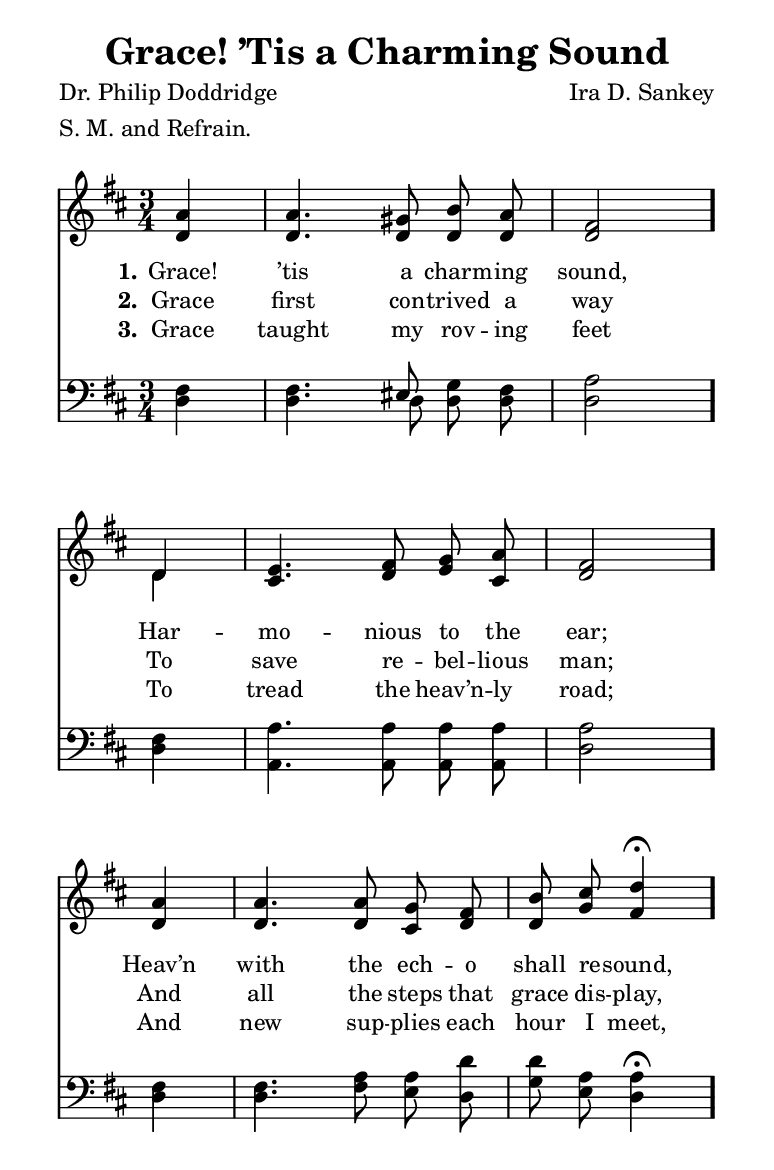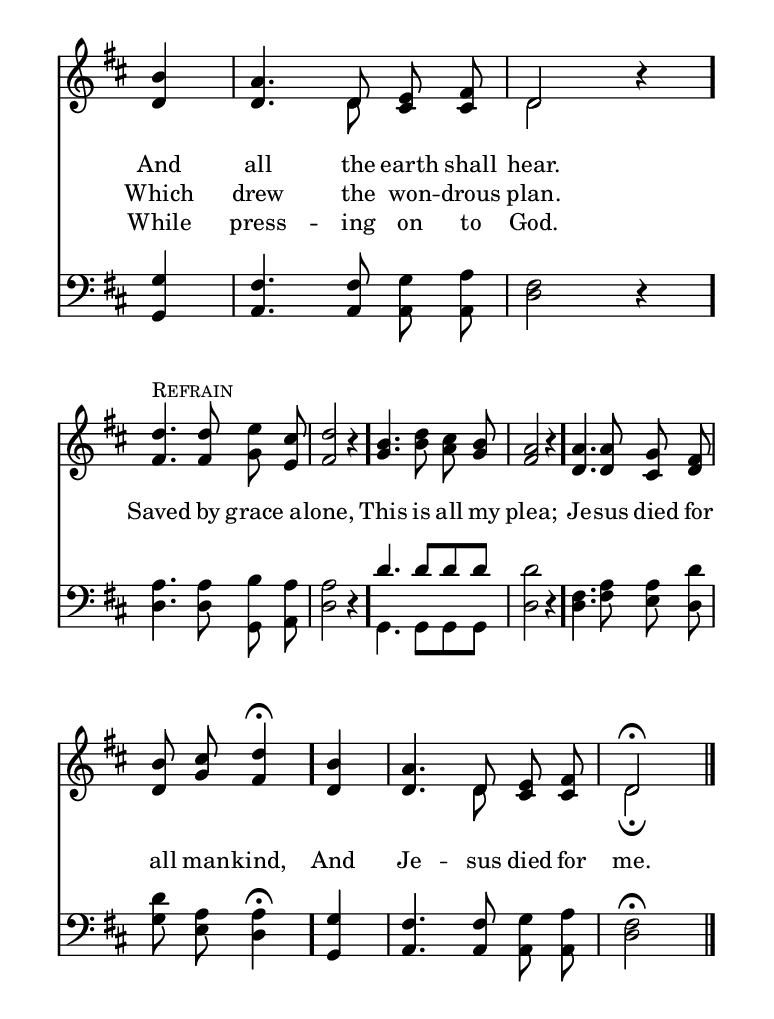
\include "common/global.ily"
\paper {
  \include "common/paper.ily"
  %ragged-bottom = ##t
  ragged-last-bottom = ##t
  %systems-per-page = ##f
  %page-count = ##f
}

\header{
  hymnnumber = "13"
  title = "Grace! ’Tis a Charming Sound"
  tunename = ""
  meter = "S. M. and Refrain."
  poet = "Dr. Philip Doddridge"
  composer = "Ira D. Sankey"
  %copyright = ""
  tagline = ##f
}

phraseA = { c4. c8 c8 c8 | c2 }
% for fermata in MIDI
% TODO make four fermatas (in typesetting) two
ta = { \tempo 4=80 }
tb = { \tempo 4=40 }

patternA = { \ta c4           | c4. c8 c8 c8 | c2           } % Line 1, 2
patternB = { \ta c4. c8 c8 c8 | c8 c8 \tb c4 \fermata } % Refrain line 3
patternC = { \ta c4           | \patternB                   } % Line 3
patternD = { \ta c4. c8 c8 c8 | c2 c4                       } % Refrain line 1, 2
patternE = { \ta c4           | \patternD                   } % Line 4
patternF = { \ta c4           | c4. c8 c8 c8 | \tb c2 \fermata } % Refrain line 4

global = {
  \include "common/overrides.ily"
  %\autoBeamOff
  \override Staff.TimeSignature.style = #'numbered
  \time 3/4
  \override Score.MetronomeMark.transparent = ##t % hide all fermata changes too
  \ta
  \key d \major
  \partial 4
  \autoBeamOff
}

notesSoprano = {
\global
\relative c'' {

  \changePitch \patternA { a | a gis b a  | fis     }
  \changePitch \patternA { d | e fis g a  | fis     }
  \changePitch \patternC { a | a a g fis  | b cis d }
  \changePitch \patternE { b | a d, e fis | d r     }

  << s^\markup { \small \caps "Refrain" }
  \changePitch \patternD {     d' d e cis | d r       } >>
  \changePitch \patternD {     b d cis b  | a r       }
  \changePitch \patternB {     a a g fis  | b cis d   }
  \changePitch \patternF { b | a d, e fis | d         }

  \bar "|."

}
}

notesAlto = {
\global
\relative e' {

  \changePitch \patternA { d | d d d d     | d       }
  \changePitch \patternA { d | cis d e cis | d       }
  \changePitch \patternC { d | d d cis d   | d g fis }
  \changePitch \patternE { d | d d cis cis | d r     }

  \changePitch \patternD {     fis fis g e | fis r   }
  \changePitch \patternD {     g b a g     | fis r   }
  \changePitch \patternB {     d d cis d   | d g fis }
  \changePitch \patternF { d | d d cis cis | d       }

}
}

notesTenor = {
\global
\relative a {

  \changePitch \patternA { fis | fis eis g fis | a     }
  \changePitch \patternA { fis | a a a a       | a     }
  \changePitch \patternC { fis | fis a a d     | d a a }
  \changePitch \patternE { g   | fis fis g a   | fis r }

  \changePitch \patternD {     a a b a     | a r   }
  \changePitch \patternD {     d d d d     | d r   }
  \changePitch \patternB {     fis, a a d  | d a a }
  \changePitch \patternF { g | fis fis g a | fis   }

}
}

notesBass = {
\global
\relative f {

  \changePitch \patternA { d  | d d d d   | d     }
  \changePitch \patternA { d  | a a a a   | d     }
  \changePitch \patternC { d  | d fis e d | g e d }
  \changePitch \patternE { g, | a a a a   | d r   }

  \changePitch \patternD {      d d g, a  | d r   }
  \changePitch \patternD {      g, g g g  | d' r  }
  \changePitch \patternB {      d fis e d | g e d }
  \changePitch \patternF { g, | a a a a   | d     }

}
}

Refrain = \lyricmode {

Saved by grace a -- lone, \bar "."
This is all my plea; \bar "."
Je -- sus died for all man -- kind, \bar "."
And Je -- sus died for me. \bar "."

}

wordsA = \lyricmode {
\set stanza = "1."

Grace! ’tis a charm -- ing sound, \bar "."
Har -- mo -- nious to the ear; \bar "." \break
Heav’n with the ech -- o shall re -- sound, \bar "."
And all the earth shall hear. \bar "." \break

}

wordsB = \lyricmode {
\set stanza = "2."

Grace first con -- trived a way
To save re -- bel -- lious man;
And all the steps that grace dis -- play,
Which drew the won -- drous plan.

\Refrain

}

wordsC = \lyricmode {
\set stanza = "3."

Grace taught my rov -- ing feet
To tread the heav’n -- ly road;
And new sup -- plies each hour I meet,
While press -- ing on to God.

}


\score {
  \context ChoirStaff <<
    \context Staff = upper <<
      \set ChoirStaff.systemStartDelimiter = #'SystemStartBar
      \set ChoirStaff.printPartCombineTexts = ##f
      \partcombine #'(2 . 9) \notesSoprano \notesAlto
      \context NullVoice = sopranos { \voiceOne << \notesSoprano >> }
      \context NullVoice = altos { \voiceTwo << \notesAlto >> }
      \context Lyrics = one   \lyricsto sopranos \wordsA
      \context Lyrics = two   \lyricsto sopranos \wordsB
      \context Lyrics = three \lyricsto sopranos \wordsC
      %\context Lyrics = four  \lyricsto sopranos \wordsD
      %\context Lyrics = five  \lyricsto sopranos \wordsE
    >>
    \context Staff = men <<
      \clef bass
      \set ChoirStaff.printPartCombineTexts = ##f
      \partcombine #'(2 . 9) \notesTenor \notesBass
      \context NullVoice = tenors { \voiceOne << \notesTenor >> }
      \context NullVoice = basses { \voiceTwo << \notesBass >> }
    >>
  >>
  \layout {
    \include "common/layout.ily"
  }
  \midi{
    \include "common/midi.ily"
  }
}

\version "2.19.49"  % necessary for upgrading to future LilyPond versions.

% vi:set et ts=2 sw=2 ai nocindent syntax=lilypond:
